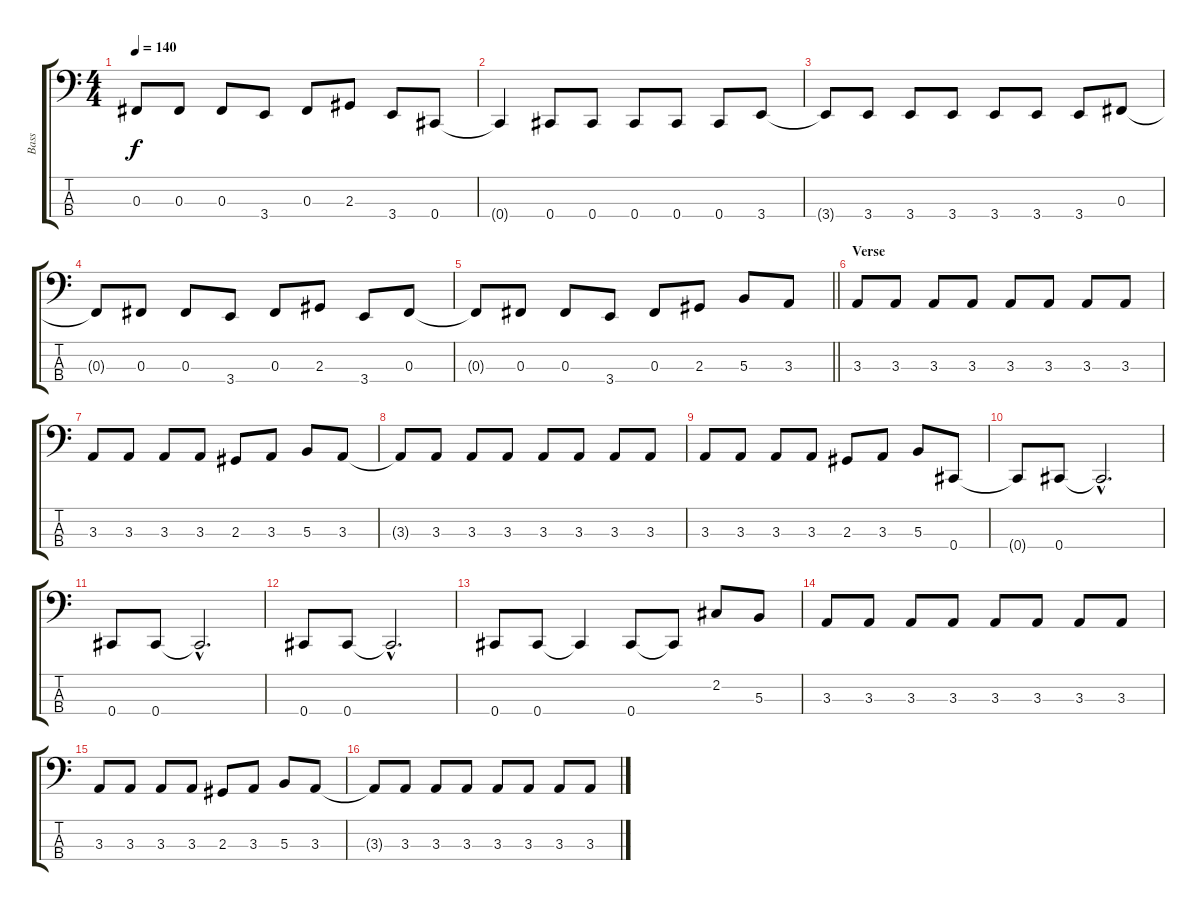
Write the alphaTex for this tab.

\track ("Bass" "Bass") {instrument electricbassfinger}
\staff {score tabs}
\tuning (E2 B1 Gb1 Db1) {hide}
\ts (4 4)
\tempo 140
\clef f4
\ks c
0.3{t}.8{dy f} 0.3.8 0.3.8 3.4.8 0.3.8 2.3.8 3.4.8 0.4.8 |
0.4{t}.4 0.4.8 0.4.8 0.4.8 0.4.8 0.4.8 3.4.8 |
3.4{t}.8 3.4.8 3.4.8 3.4.8 3.4.8 3.4.8 3.4.8 0.3.8 |
0.3{t}.8 0.3.8 0.3.8 3.4.8 0.3.8 2.3.8 3.4.8 0.3.8 |
\barLineRight lightlight
0.3{t}.8 0.3.8 0.3.8 3.4.8 0.3.8 2.3.8 5.3.8 3.3.8 |
\section ("" "Verse")
3.3.8 3.3.8 3.3.8 3.3.8 3.3.8 3.3.8 3.3.8 3.3.8 |
3.3.8 3.3.8 3.3.8 3.3.8 2.3.8 3.3.8 5.3.8 3.3.8 |
3.3{t}.8 3.3.8 3.3.8 3.3.8 3.3.8 3.3.8 3.3.8 3.3.8 |
3.3.8 3.3.8 3.3.8 3.3.8 2.3.8 3.3.8 5.3.8 0.4.8 |
0.4{t}.8 0.4.8 0.4{hac t}.2{d} |
0.4.8 0.4.8 0.4{hac t}.2{d} |
0.4.8 0.4.8 0.4{hac t}.2{d} |
0.4.8 0.4.8 0.4{t}.4 0.4.8 0.4{t}.8 2.2.8 5.3.8 |
3.3.8 3.3.8 3.3.8 3.3.8 3.3.8 3.3.8 3.3.8 3.3.8 |
3.3.8 3.3.8 3.3.8 3.3.8 2.3.8 3.3.8 5.3.8 3.3.8 |
3.3{t}.8 3.3.8 3.3.8 3.3.8 3.3.8 3.3.8 3.3.8 3.3.8
